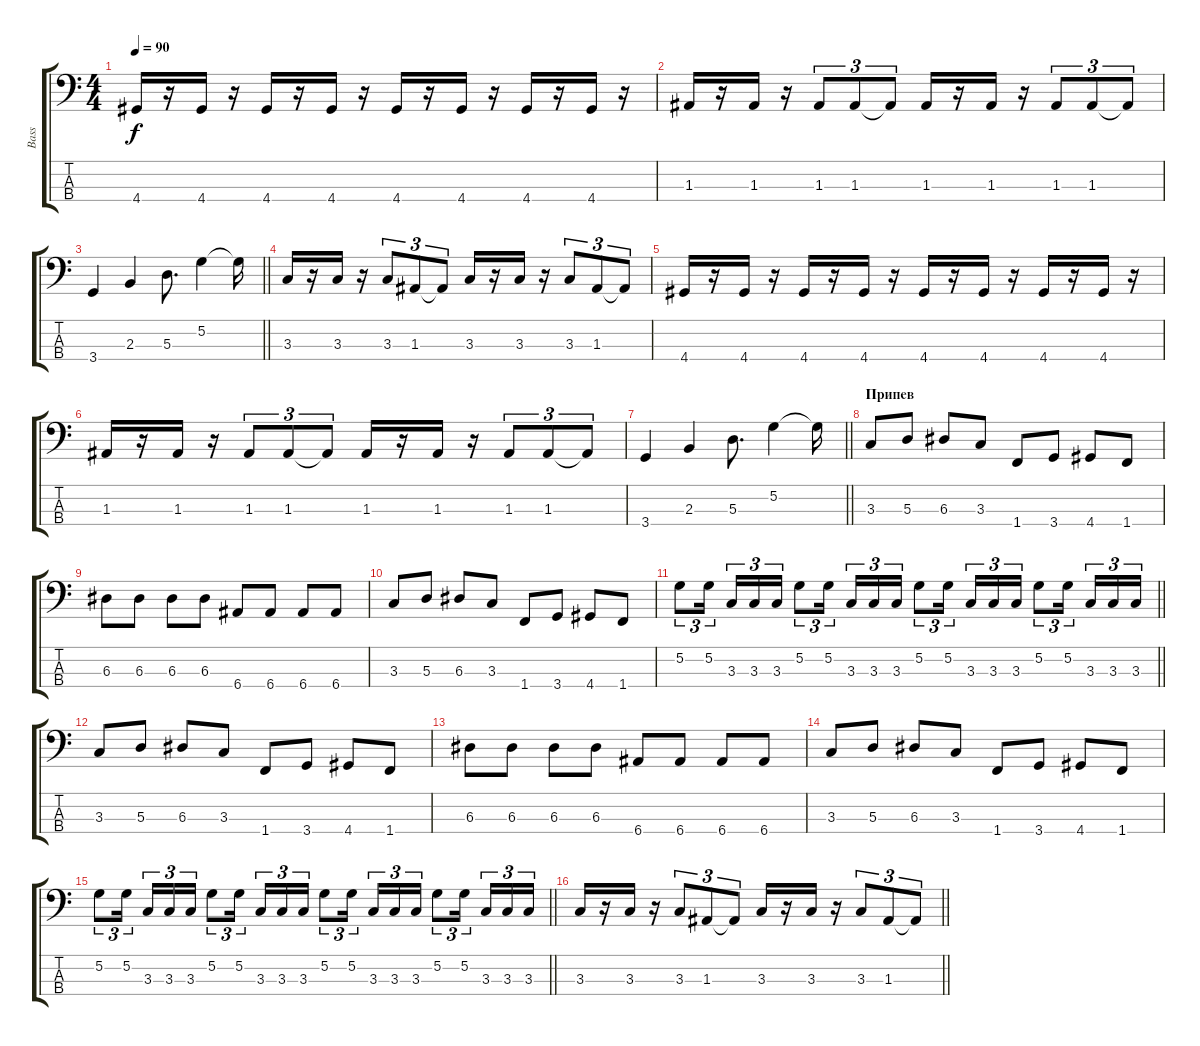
\track ("Bass" "Bass") {instrument slapbass2}
\staff {score tabs}
\tuning (G2 D2 A1 E1) {hide}
\ts (4 4)
\tempo 90
\clef f4
\ks c
4.4.16{dy f} r.16 4.4.16 r.16 4.4.16 r.16 4.4.16 r.16 4.4.16 r.16 4.4.16 r.16 4.4.16 r.16 4.4.16 r.16 |
1.3.16 r.16 1.3.16 r.16 1.3.8{tu (3 2)} 1.3.8{tu (3 2)} 1.3{t}.8{tu (3 2)} 1.3.16 r.16 1.3.16 r.16 1.3.8{tu (3 2)} 1.3.8{tu (3 2)} 1.3{t}.8{tu (3 2)} |
\barLineRight lightlight
3.4.4 2.3.4 5.3.8{d} 5.2.4 5.2{t}.16 |
3.3.16 r.16 3.3.16 r.16 3.3.8{tu (3 2)} 1.3.8{tu (3 2)} 1.3{t}.8{tu (3 2)} 3.3.16 r.16 3.3.16 r.16 3.3.8{tu (3 2)} 1.3.8{tu (3 2)} 1.3{t}.8{tu (3 2)} |
4.4.16 r.16 4.4.16 r.16 4.4.16 r.16 4.4.16 r.16 4.4.16 r.16 4.4.16 r.16 4.4.16 r.16 4.4.16 r.16 |
1.3.16 r.16 1.3.16 r.16 1.3.8{tu (3 2)} 1.3.8{tu (3 2)} 1.3{t}.8{tu (3 2)} 1.3.16 r.16 1.3.16 r.16 1.3.8{tu (3 2)} 1.3.8{tu (3 2)} 1.3{t}.8{tu (3 2)} |
\barLineRight lightlight
3.4.4 2.3.4 5.3.8{d} 5.2.4 5.2{t}.16 |
\section ("" "Припев")
3.3.8 5.3.8 6.3.8 3.3.8 1.4.8 3.4.8 4.4.8 1.4.8 |
6.3.8 6.3.8 6.3.8 6.3.8 6.4.8 6.4.8 6.4.8 6.4.8 |
3.3.8 5.3.8 6.3.8 3.3.8 1.4.8 3.4.8 4.4.8 1.4.8 |
\barLineRight lightlight
5.2.8{tu (3 2)} 5.2.16{tu (3 2) beam splitsecondary} 3.3.16{tu (3 2)} 3.3.16{tu (3 2)} 3.3.16{tu (3 2)} 5.2.8{tu (3 2)} 5.2.16{tu (3 2) beam splitsecondary} 3.3.16{tu (3 2)} 3.3.16{tu (3 2)} 3.3.16{tu (3 2)} 5.2.8{tu (3 2)} 5.2.16{tu (3 2) beam splitsecondary} 3.3.16{tu (3 2)} 3.3.16{tu (3 2)} 3.3.16{tu (3 2)} 5.2.8{tu (3 2)} 5.2.16{tu (3 2) beam splitsecondary} 3.3.16{tu (3 2)} 3.3.16{tu (3 2)} 3.3.16{tu (3 2)} |
3.3.8 5.3.8 6.3.8 3.3.8 1.4.8 3.4.8 4.4.8 1.4.8 |
6.3.8 6.3.8 6.3.8 6.3.8 6.4.8 6.4.8 6.4.8 6.4.8 |
3.3.8 5.3.8 6.3.8 3.3.8 1.4.8 3.4.8 4.4.8 1.4.8 |
\barLineRight lightlight
5.2.8{tu (3 2)} 5.2.16{tu (3 2) beam splitsecondary} 3.3.16{tu (3 2)} 3.3.16{tu (3 2)} 3.3.16{tu (3 2)} 5.2.8{tu (3 2)} 5.2.16{tu (3 2) beam splitsecondary} 3.3.16{tu (3 2)} 3.3.16{tu (3 2)} 3.3.16{tu (3 2)} 5.2.8{tu (3 2)} 5.2.16{tu (3 2) beam splitsecondary} 3.3.16{tu (3 2)} 3.3.16{tu (3 2)} 3.3.16{tu (3 2)} 5.2.8{tu (3 2)} 5.2.16{tu (3 2) beam splitsecondary} 3.3.16{tu (3 2)} 3.3.16{tu (3 2)} 3.3.16{tu (3 2)} |
\barLineRight lightlight
3.3.16 r.16 3.3.16 r.16 3.3.8{tu (3 2)} 1.3.8{tu (3 2)} 1.3{t}.8{tu (3 2)} 3.3.16 r.16 3.3.16 r.16 3.3.8{tu (3 2)} 1.3.8{tu (3 2)} 1.3{t}.8{tu (3 2)}
